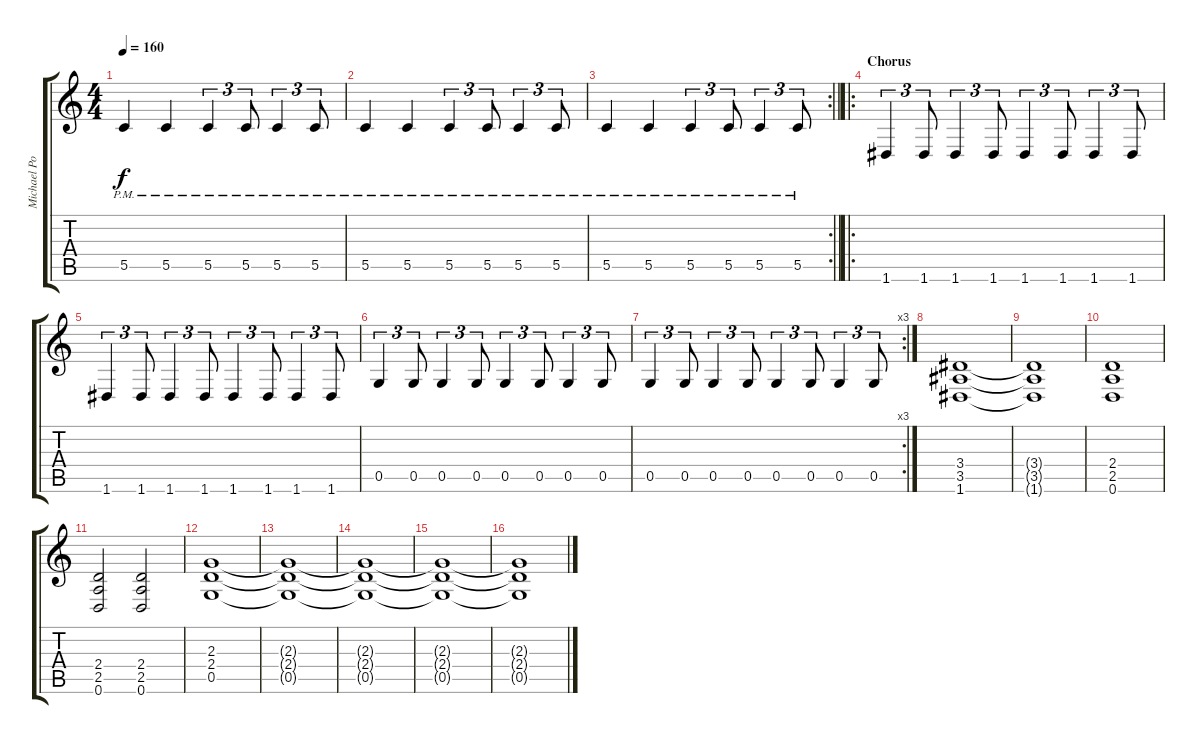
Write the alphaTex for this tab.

\track ("Michael Poulsen" "Michael Po") {instrument distortionguitar}
\staff {score tabs}
\tuning (D4 A3 F3 C3 G2 D2) {hide}
\ts (4 4)
\tempo 160
\clef g2
\ks c
5.5{pm}.4{dy f} 5.5{pm}.4 5.5{pm}.4{tu (3 2)} 5.5{pm}.8{tu (3 2)} 5.5{pm}.4{tu (3 2)} 5.5{pm}.8{tu (3 2)} |
5.5{pm}.4 5.5{pm}.4 5.5{pm}.4{tu (3 2)} 5.5{pm}.8{tu (3 2)} 5.5{pm}.4{tu (3 2)} 5.5{pm}.8{tu (3 2)} |
\rc 2
\barLineRight lightlight
5.5{pm}.4 5.5{pm}.4 5.5{pm}.4{tu (3 2)} 5.5{pm}.8{tu (3 2)} 5.5{pm}.4{tu (3 2)} 5.5{pm}.8{tu (3 2)} |
\ro
\section ("" "Chorus")
1.6.4{tu (3 2)} 1.6.8{tu (3 2)} 1.6.4{tu (3 2)} 1.6.8{tu (3 2)} 1.6.4{tu (3 2)} 1.6.8{tu (3 2)} 1.6.4{tu (3 2)} 1.6.8{tu (3 2)} |
1.6.4{tu (3 2)} 1.6.8{tu (3 2)} 1.6.4{tu (3 2)} 1.6.8{tu (3 2)} 1.6.4{tu (3 2)} 1.6.8{tu (3 2)} 1.6.4{tu (3 2)} 1.6.8{tu (3 2)} |
0.5.4{tu (3 2)} 0.5.8{tu (3 2)} 0.5.4{tu (3 2)} 0.5.8{tu (3 2)} 0.5.4{tu (3 2)} 0.5.8{tu (3 2)} 0.5.4{tu (3 2)} 0.5.8{tu (3 2)} |
\rc 3
0.5.4{tu (3 2)} 0.5.8{tu (3 2)} 0.5.4{tu (3 2)} 0.5.8{tu (3 2)} 0.5.4{tu (3 2)} 0.5.8{tu (3 2)} 0.5.4{tu (3 2)} 0.5.8{tu (3 2)} |
(3.4 3.5 1.6).1 |
(3.4{t} 3.5{t} 1.6{t}).1 |
(2.4 2.5 0.6).1 |
(2.4 2.5 0.6).2 (2.4 2.5 0.6).2 |
(2.3 2.4 0.5).1{volume 0} |
(2.3{t} 2.4{t} 0.5{t}).1 |
(2.3{t} 2.4{t} 0.5{t}).1 |
(2.3{t} 2.4{t} 0.5{t}).1 |
(2.3{t} 2.4{t} 0.5{t}).1
